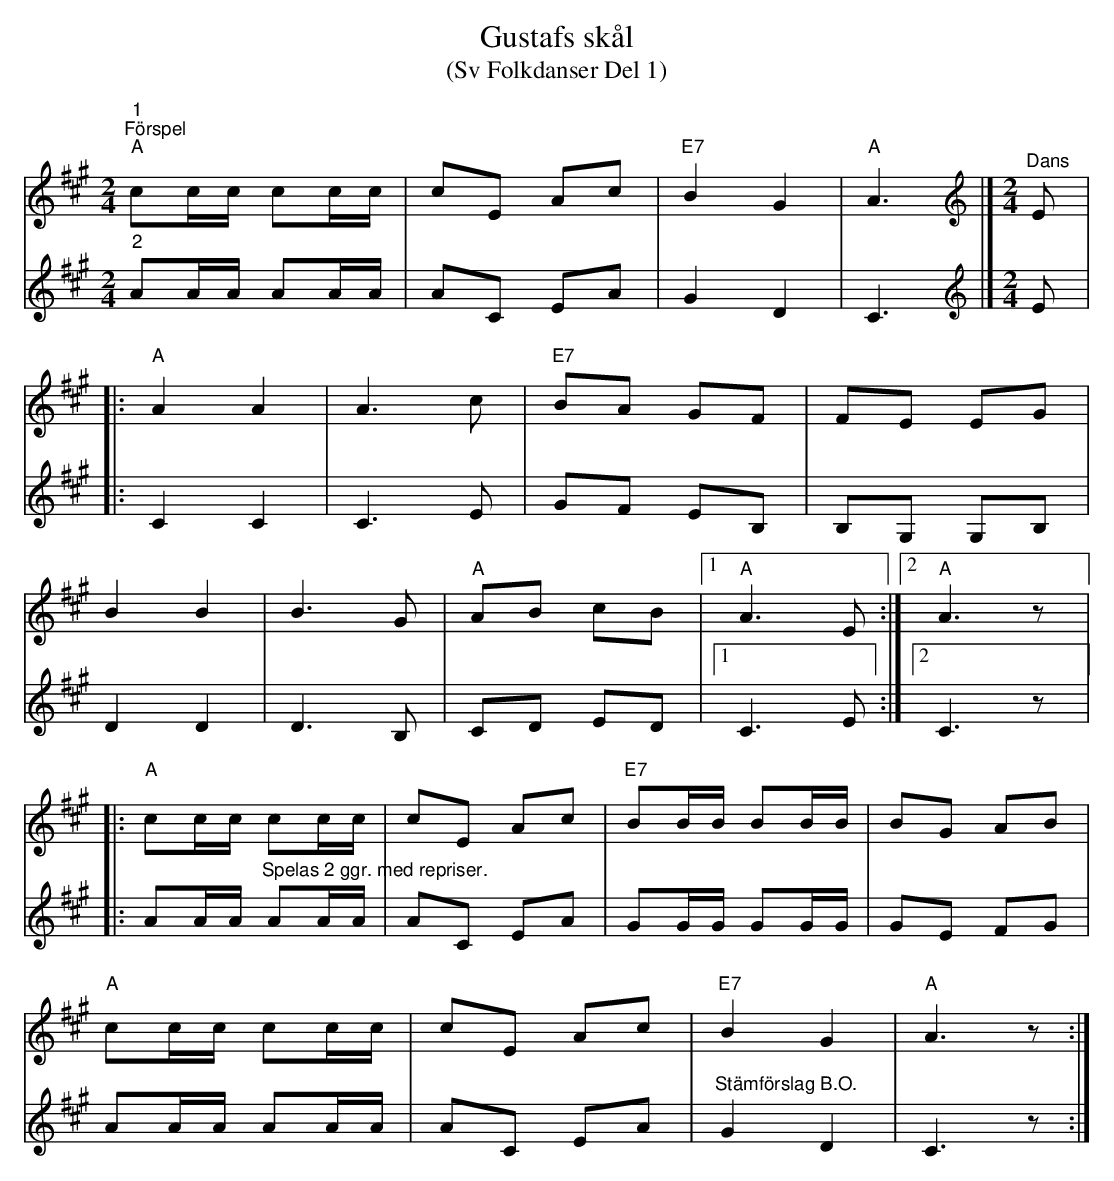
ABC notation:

X:1
T:Gustafs skål
T:(Sv Folkdanser Del 1)
L:1/8
M:2/4
K:A
V:1
"^1""^Förspel""A" cc/c/ cc/c/ | cE Ac |"E7" B2 G2 |"A" A3 |][K:A][M:2/4][K:treble]"^Dans" E |:
"A" A2 A2 | A3 c |"E7" BA GF | FE EG |
B2 B2 | B3 G |"A" AB cB |1"A" A3 E :|2"A" A3 z |:
"A" cc/c/ cc/c/ | cE Ac |"E7" BB/B/ BB/B/ | BG AB |
"A" cc/c/ cc/c/ | cE Ac |"E7" B2 G2 | "A" A3 z :|
V:2
"^2" AA/A/ AA/A/ | AC EA | G2 D2 | C3 |][K:A][M:2/4][K:treble] E |:
C2 C2 | C3 E | GF EB, | B,G, G,B, |
D2 D2 | D3 B, | CD ED |1 C3 E :|2 C3 z |:
AA/A/"^Spelas 2 ggr. med repriser." AA/A/ | AC EA | GG/G/ GG/G/ | GE FG |
AA/A/ AA/A/ | AC EA |"^Stämförslag B.O." G2 D2 | C3 z :|
